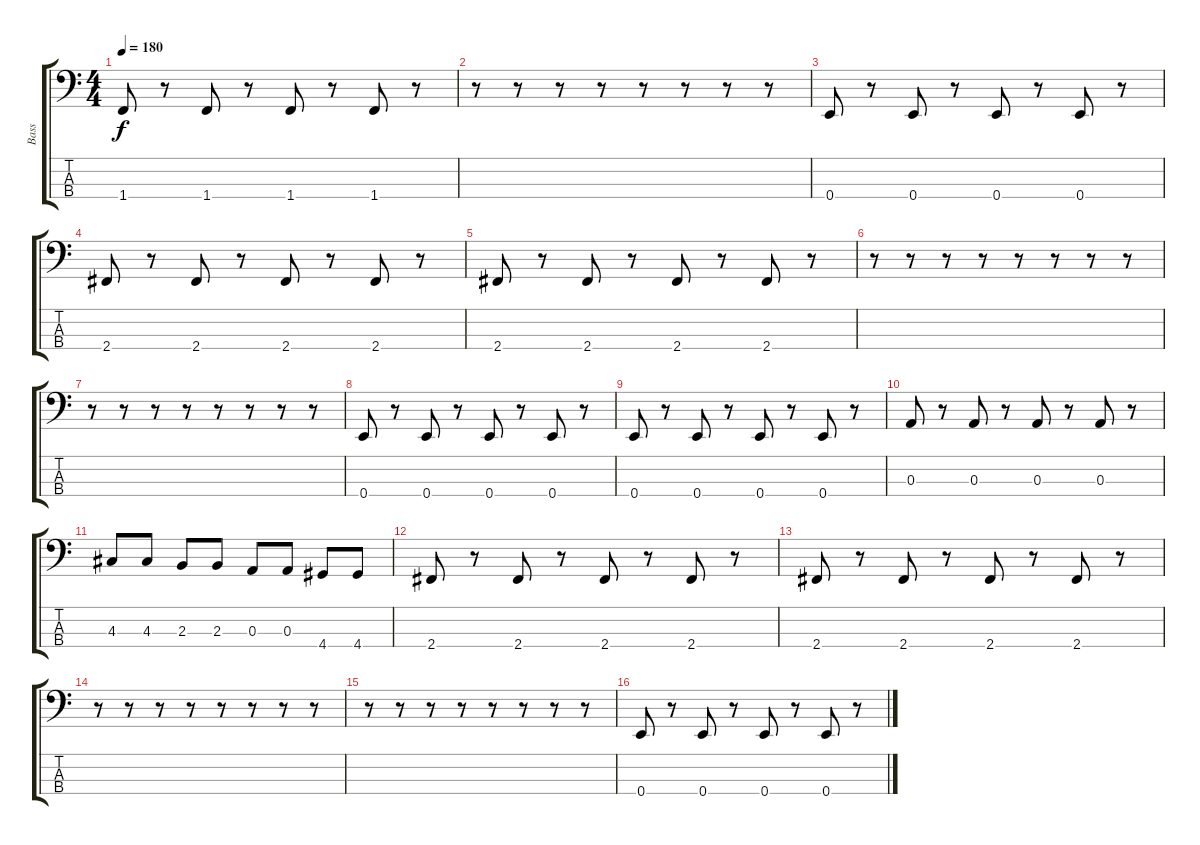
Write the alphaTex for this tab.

\track ("Bass" "Bass") {instrument electricbasspick}
\staff {score tabs}
\tuning (G2 D2 A1 E1) {hide}
\ts (4 4)
\tempo 180
\clef f4
\ks c
1.4.8{dy f} r.8 1.4.8 r.8 1.4.8 r.8 1.4.8 r.8 |
r.8 r.8 r.8 r.8 r.8 r.8 r.8 r.8 |
0.4.8 r.8 0.4.8 r.8 0.4.8 r.8 0.4.8 r.8 |
2.4.8 r.8 2.4.8 r.8 2.4.8 r.8 2.4.8 r.8 |
2.4.8 r.8 2.4.8 r.8 2.4.8 r.8 2.4.8 r.8 |
r.8 r.8 r.8 r.8 r.8 r.8 r.8 r.8 |
r.8 r.8 r.8 r.8 r.8 r.8 r.8 r.8 |
0.4.8 r.8 0.4.8 r.8 0.4.8 r.8 0.4.8 r.8 |
0.4.8 r.8 0.4.8 r.8 0.4.8 r.8 0.4.8 r.8 |
0.3.8 r.8 0.3.8 r.8 0.3.8 r.8 0.3.8 r.8 |
4.3.8 4.3.8 2.3.8 2.3.8 0.3.8 0.3.8 4.4.8 4.4.8 |
2.4.8 r.8 2.4.8 r.8 2.4.8 r.8 2.4.8 r.8 |
2.4.8 r.8 2.4.8 r.8 2.4.8 r.8 2.4.8 r.8 |
r.8 r.8 r.8 r.8 r.8 r.8 r.8 r.8 |
r.8 r.8 r.8 r.8 r.8 r.8 r.8 r.8 |
0.4.8 r.8 0.4.8 r.8 0.4.8 r.8 0.4.8 r.8
